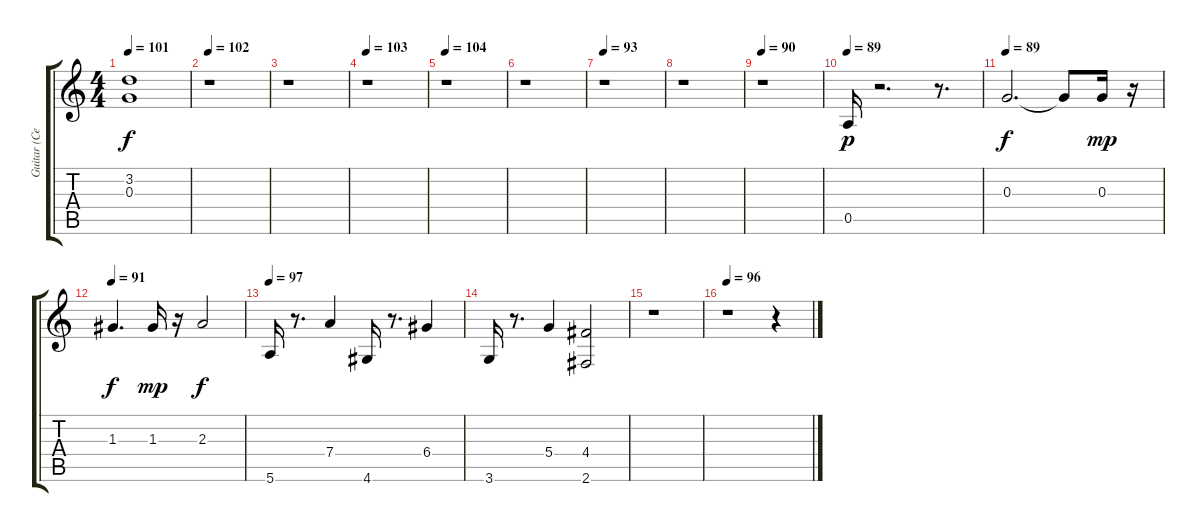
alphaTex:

\track ("Guitar (Center)" "Guitar (Ce") {instrument distortionguitar}
\staff {score tabs}
\tuning (E4 B3 G3 D3 A2 E2) {hide}
\ts (4 4)
\tempo 101
\clef g2
\ks c
(3.2 0.3).1{dy f} |
\tempo 102
r.1 |
r.1 |
\tempo 103
r.1 |
\tempo 104
r.1 |
r.1 |
\tempo 93
r.1 |
r.1 |
\tempo 90
r.1 |
\tempo 89
0.5.16{dy p} r.2{d} r.8{d} |
\tempo 89
0.3.2{d dy f} 0.3{t}.8 0.3.16{dy mp} r.16 |
\tempo 91
1.3.4{d dy f} 1.3.16{dy mp} r.16 2.3.2{dy f} |
\tempo 97
5.6.16 r.8{d} 7.4.4 4.6.16 r.8{d} 6.4.4 |
3.6.16 r.8{d} 5.4.4 (4.4 2.6).2 |
r.1 |
\tempo 96
r.1 r.4
